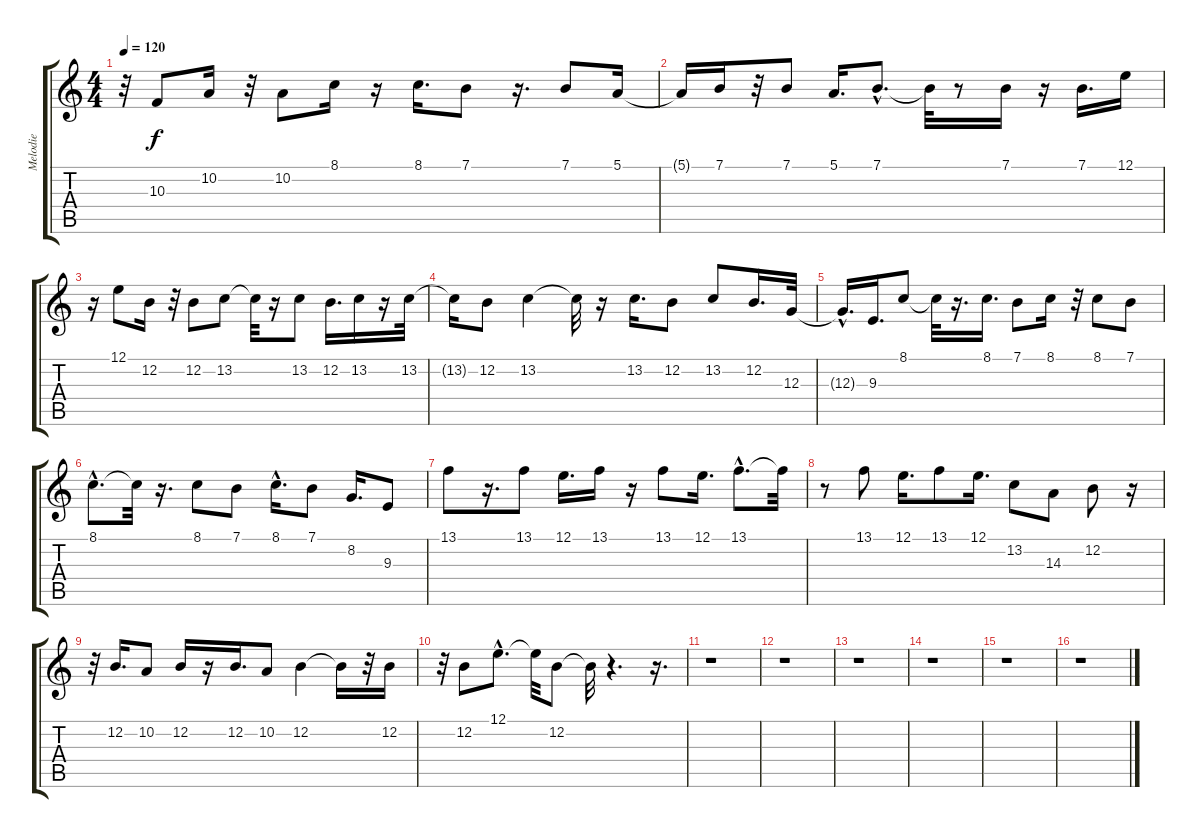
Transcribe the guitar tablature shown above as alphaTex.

\track ("Melodie" "Melodie") {instrument lead2sawtooth}
\staff {score tabs}
\tuning (E4 B3 G3 D3 A2 E2) {hide}
\ts (4 4)
\tempo 120
\clef g2
\ks c
r.32{dy f} 10.3.8 10.2.16 r.32 10.2.8 8.1.16 r.16 8.1.16{d} 7.1.8 r.16{d} 7.1.8 5.1.16 |
5.1{t}.16 7.1.16 r.32 7.1.8 5.1.16{d} 7.1{hac}.8{d} 7.1{t}.32 r.8 7.1.16 r.16 7.1.16{d} 12.1.16 |
r.16 12.1.8 12.2.16 r.32 12.2.8 13.2.8 13.2{t}.32 r.16 13.2.8 12.2.16{d} 13.2.16 r.16 13.2.32 |
13.2{t}.16 12.2.8 13.2.4 13.2{t}.32 r.16 13.2.16{d} 12.2.8 13.2.8 12.2.16{d} 12.3.32 |
12.3{hac t}.16{d} 9.3.16{d} 8.1.8 8.1{t}.32 r.16{d} 8.1.16{d} 7.1.8 8.1.16 r.32 8.1.8 7.1.8 |
8.1{hac}.8{d} 8.1{t}.32 r.16{d} 8.1.8 7.1.8 8.1{hac}.16{d} 7.1.8 8.2.16{d} 9.3.8 |
13.1.8 r.16{d} 13.1.8 12.1.16{d} 13.1.16 r.16 13.1.8 12.1.16{d} 13.1{hac}.8{d} 13.1{t}.32 |
r.8 13.1.8 12.1.16{d} 13.1.8 12.1.16{d} 13.2.8 14.3.8 12.2.8 r.16 |
r.32 12.2.16{d} 10.2.8 12.2.16 r.16 12.2.16{d} 10.2.8 12.2.4 12.2{t}.16 r.32 12.2.16 |
r.32 12.2.8 12.1{hac}.8{d} 12.1{t}.32 12.2.8 12.2{t}.32 r.4{d} r.16{d} |
r.1 |
r.1 |
r.1 |
r.1 |
r.1 |
r.1
